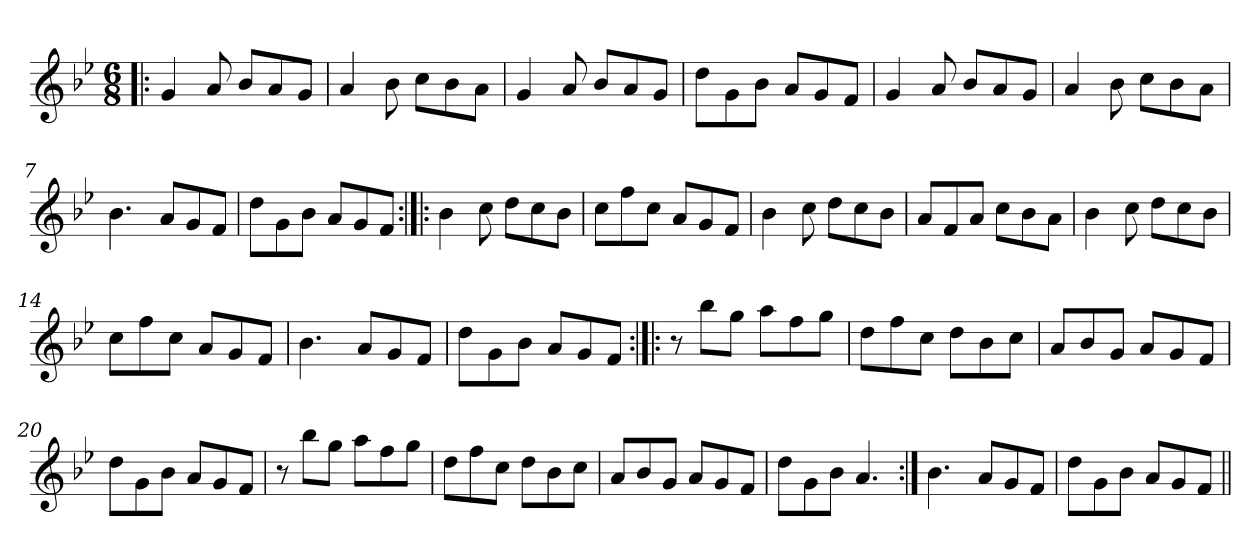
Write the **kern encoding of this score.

**kern
*part1
*staff1
*clefG2
*k[b-e-]
*g:
*M6/8
=1!|:
4g/
8a/
8b-/L
8a/
8g/J
=2
4a/
8b-\
8cc\L
8b-\
8a\J
=3
4g/
8a/
8b-/L
8a/
8g/J
=4
8dd\L
8g\
8b-\J
8a/L
8g/
8f/J
=5
4g/
8a/
8b-/L
8a/
8g/J
=6
4a/
8b-\
8cc\L
8b-\
8a\J
=7
4.b-\
8a/L
8g/
8f/J
!!LO:LB:g=z
=8
8dd\L
8g\
8b-\J
8a/L
8g/
8f/J
=9:|!|:
4b-\
8cc\
8dd\L
8cc\
8b-\J
=10
8cc\L
8ff\
8cc\J
8a/L
8g/
8f/J
=11
4b-\
8cc\
8dd\L
8cc\
8b-\J
=12
8a/L
8f/
8a/J
8cc\L
8b-\
8a\J
=13
4b-\
8cc\
8dd\L
8cc\
8b-\J
=14
8cc\L
8ff\
8cc\J
8a/L
8g/
8f/J
=15
4.b-\
8a/L
8g/
8f/J
!!LO:LB:g=z
=16
8dd\L
8g\
8b-\J
8a/L
8g/
8f/J
=17:|!|:
8r
8bb-\L
8gg\J
8aa\L
8ff\
8gg\J
=18
8dd\L
8ff\
8cc\J
8dd\L
8b-\
8cc\J
=19
8a/L
8b-/
8g/J
8a/L
8g/
8f/J
=20
8dd\L
8g\
8b-\J
8a/L
8g/
8f/J
=21
8r
8bb-\L
8gg\J
8aa\L
8ff\
8gg\J
=22
8dd\L
8ff\
8cc\J
8dd\L
8b-\
8cc\J
!!LO:LB:g=z
=23
8a/L
8b-/
8g/J
8a/L
8g/
8f/J
=24
8dd\L
8g\
8b-\J
4.a/
=25:|!
4.b-\
8a/L
8g/
8f/J
=26
8dd\L
8g\
8b-\J
8a/L
8g/
8f/J
=||
*-
